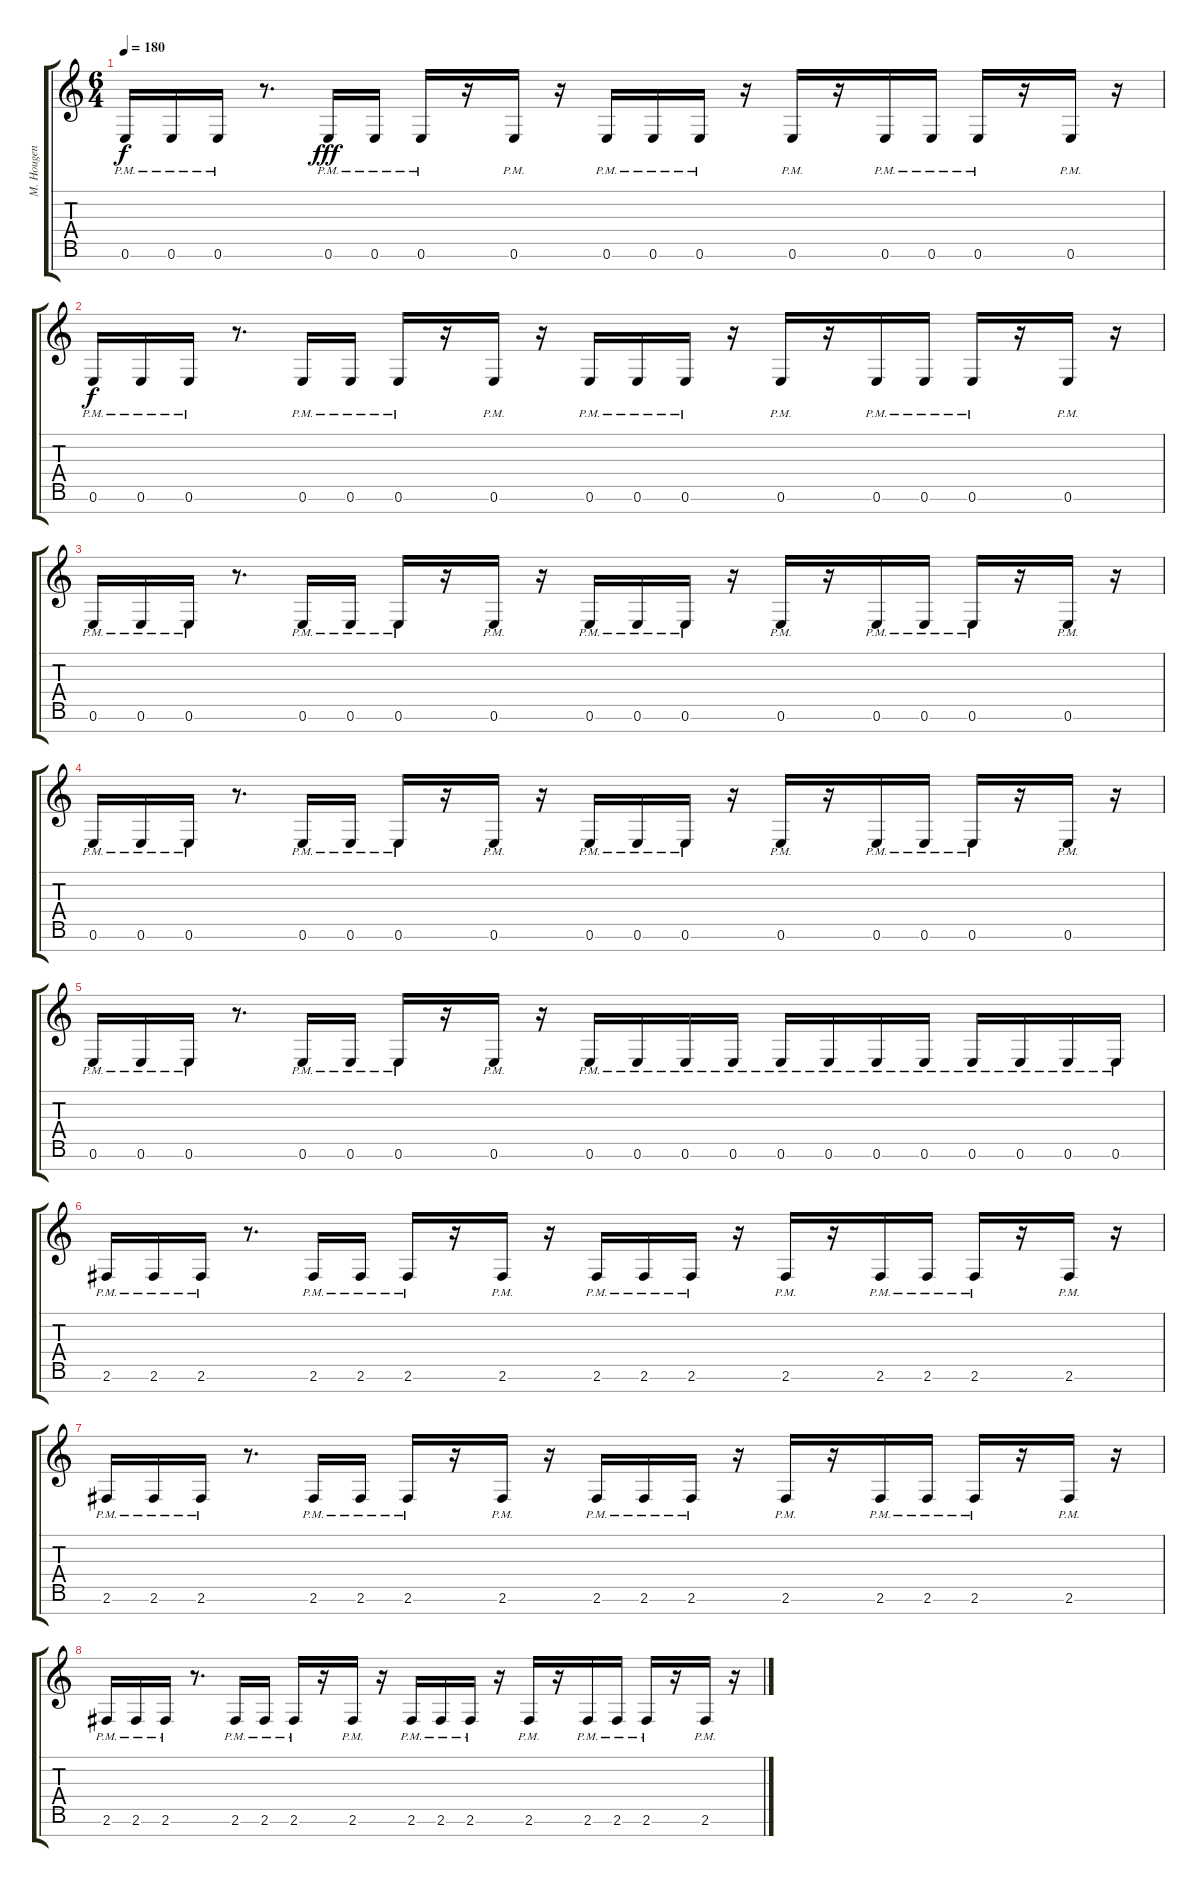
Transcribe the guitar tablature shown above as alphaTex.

\track ("M. Hougen - Guitar" "M. Hougen ") {instrument distortionguitar}
\staff {score tabs}
\tuning (E4 B3 G3 D3 A2 E2 B1) {hide}
\ts (6 4)
\tempo 180
\clef g2
\ks c
0.6{pm}.16{dy f} 0.6{pm}.16 0.6{pm}.16 r.8{d} 0.6{pm}.16{dy fff} 0.6{pm}.16 0.6{pm}.16 r.16 0.6{pm}.16 r.16 0.6{pm}.16 0.6{pm}.16 0.6{pm}.16 r.16 0.6{pm}.16 r.16 0.6{pm}.16 0.6{pm}.16 0.6{pm}.16 r.16 0.6{pm}.16 r.16 |
0.6{pm}.16{dy f} 0.6{pm}.16 0.6{pm}.16 r.8{d} 0.6{pm}.16 0.6{pm}.16 0.6{pm}.16 r.16 0.6{pm}.16 r.16 0.6{pm}.16 0.6{pm}.16 0.6{pm}.16 r.16 0.6{pm}.16 r.16 0.6{pm}.16 0.6{pm}.16 0.6{pm}.16 r.16 0.6{pm}.16 r.16 |
0.6{pm}.16 0.6{pm}.16 0.6{pm}.16 r.8{d} 0.6{pm}.16 0.6{pm}.16 0.6{pm}.16 r.16 0.6{pm}.16 r.16 0.6{pm}.16 0.6{pm}.16 0.6{pm}.16 r.16 0.6{pm}.16 r.16 0.6{pm}.16 0.6{pm}.16 0.6{pm}.16 r.16 0.6{pm}.16 r.16 |
0.6{pm}.16 0.6{pm}.16 0.6{pm}.16 r.8{d} 0.6{pm}.16 0.6{pm}.16 0.6{pm}.16 r.16 0.6{pm}.16 r.16 0.6{pm}.16 0.6{pm}.16 0.6{pm}.16 r.16 0.6{pm}.16 r.16 0.6{pm}.16 0.6{pm}.16 0.6{pm}.16 r.16 0.6{pm}.16 r.16 |
0.6{pm}.16 0.6{pm}.16 0.6{pm}.16 r.8{d} 0.6{pm}.16 0.6{pm}.16 0.6{pm}.16 r.16 0.6{pm}.16 r.16 0.6{pm}.16 0.6{pm}.16 0.6{pm}.16 0.6{pm}.16 0.6{pm}.16 0.6{pm}.16 0.6{pm}.16 0.6{pm}.16 0.6{pm}.16 0.6{pm}.16 0.6{pm}.16 0.6{pm}.16 |
2.6{pm}.16 2.6{pm}.16 2.6{pm}.16 r.8{d} 2.6{pm}.16 2.6{pm}.16 2.6{pm}.16 r.16 2.6{pm}.16 r.16 2.6{pm}.16 2.6{pm}.16 2.6{pm}.16 r.16 2.6{pm}.16 r.16 2.6{pm}.16 2.6{pm}.16 2.6{pm}.16 r.16 2.6{pm}.16 r.16 |
2.6{pm}.16 2.6{pm}.16 2.6{pm}.16 r.8{d} 2.6{pm}.16 2.6{pm}.16 2.6{pm}.16 r.16 2.6{pm}.16 r.16 2.6{pm}.16 2.6{pm}.16 2.6{pm}.16 r.16 2.6{pm}.16 r.16 2.6{pm}.16 2.6{pm}.16 2.6{pm}.16 r.16 2.6{pm}.16 r.16 |
2.6{pm}.16 2.6{pm}.16 2.6{pm}.16 r.8{d} 2.6{pm}.16 2.6{pm}.16 2.6{pm}.16 r.16 2.6{pm}.16 r.16 2.6{pm}.16 2.6{pm}.16 2.6{pm}.16 r.16 2.6{pm}.16 r.16 2.6{pm}.16 2.6{pm}.16 2.6{pm}.16 r.16 2.6{pm}.16 r.16
